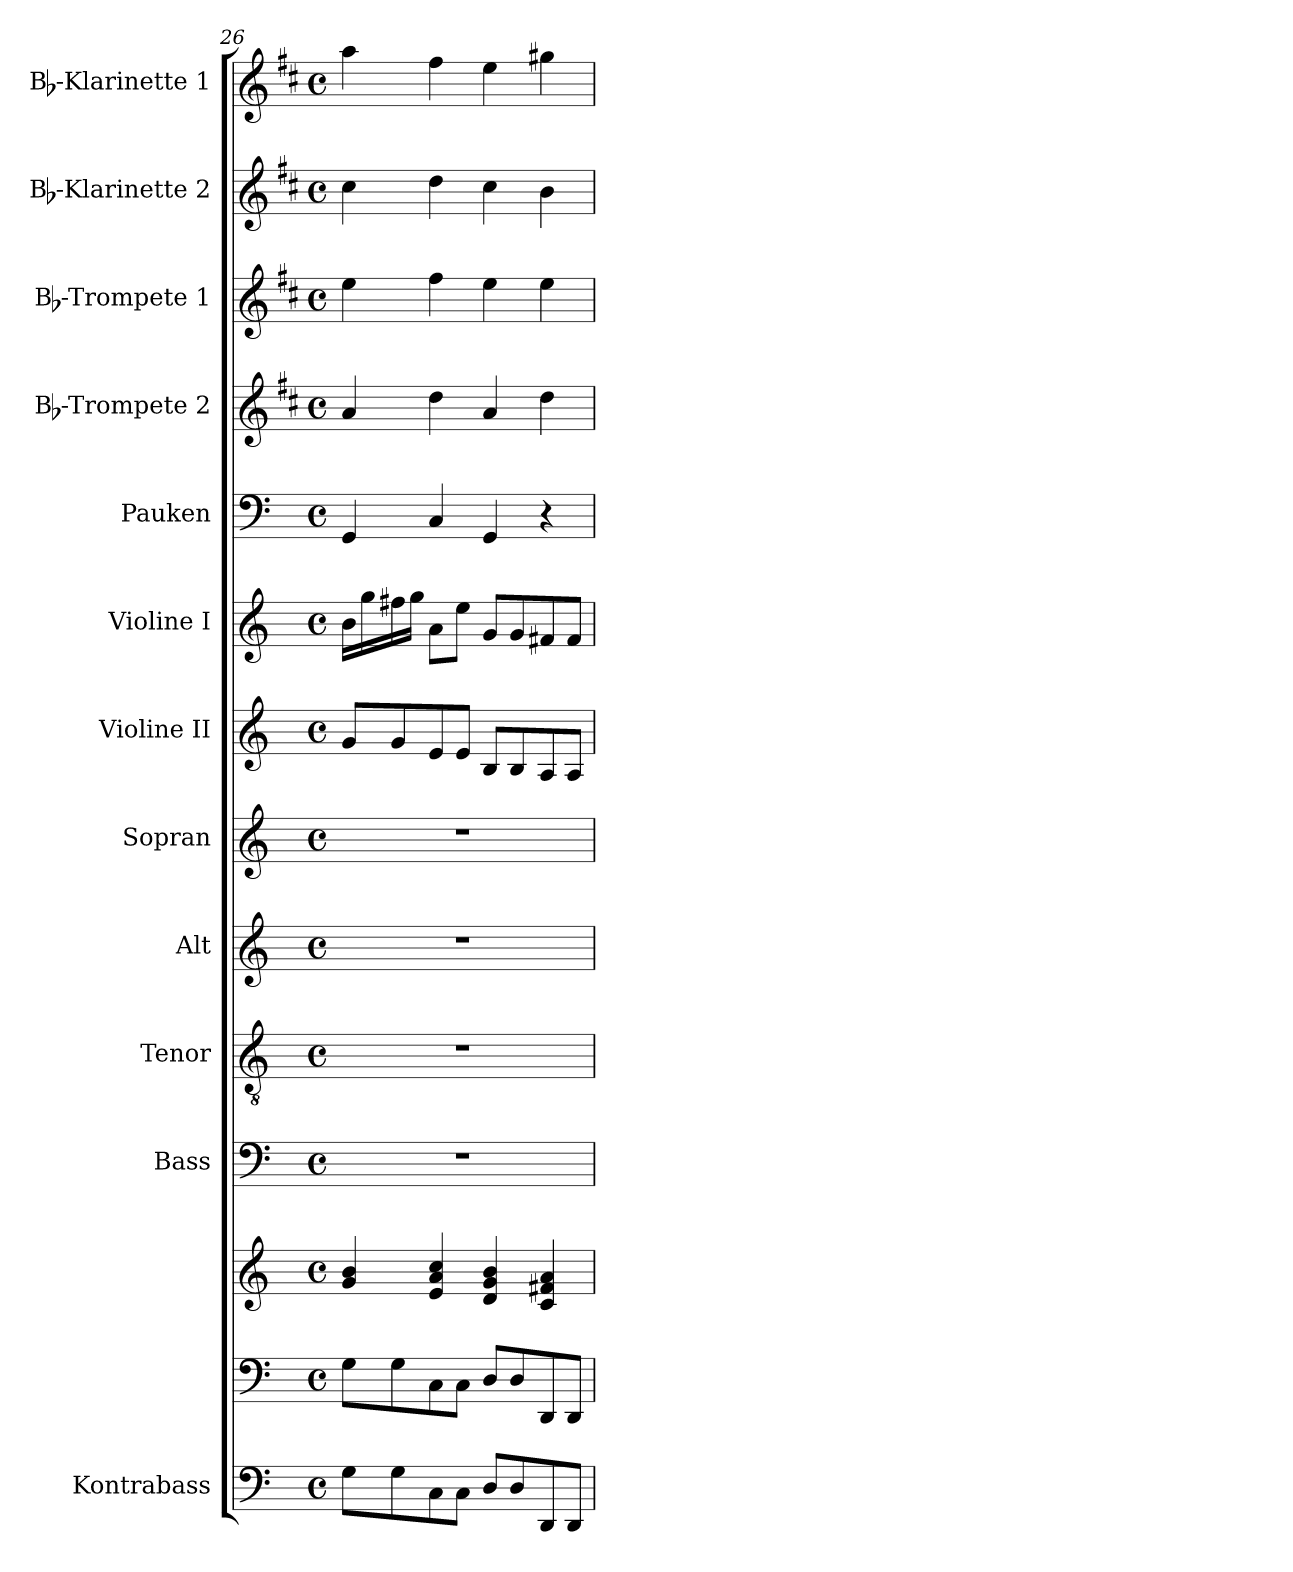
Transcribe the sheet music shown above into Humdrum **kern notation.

**kern	**kern	**kern	**kern	**kern	**kern	**kern	**kern	**kern	**kern	**kern	**kern	**kern	**kern
*part13	*part12	*part12	*part11	*part10	*part9	*part8	*part7	*part6	*part5	*part4	*part3	*part2	*part1
*staff14	*staff13	*staff12	*staff11	*staff10	*staff9	*staff8	*staff7	*staff6	*staff5	*staff4	*staff3	*staff2	*staff1
*I"Kontrabass	*	*	*I"Bass	*I"Tenor	*I"Alt	*I"Sopran	*I"Violine II	*I"Violine I	*I"Pauken	*I"Bb-Trompete 2	*I"Bb-Trompete 1	*I"Bb-Klarinette 2	*I"Bb-Klarinette 1
*I'Kb.	*	*	*I'B.	*I'T.	*I'A.	*I'S.	*I'Vl. II	*I'Vl. I	*I'Pk.	*I'Bb Trp. 2	*I'Bb Trp. 1	*I'Bb Kl. 2	*I'Bb Kl. 1
*clefF4	*clefF4	*clefG2	*clefF4	*clefGv2	*clefG2	*clefG2	*clefG2	*clefG2	*clefF4	*clefG2	*clefG2	*clefG2	*clefG2
*ITrd7c12	*	*	*	*	*	*	*	*	*	*ITrd1c2	*ITrd1c2	*ITrd1c2	*ITrd1c2
*k[]	*k[]	*k[]	*k[]	*k[]	*k[]	*k[]	*k[]	*k[]	*k[]	*k[]	*k[]	*k[]	*k[]
*C:	*C:	*C:	*C:	*C:	*C:	*C:	*C:	*C:	*C:	*C:	*C:	*C:	*C:
*M4/4	*M4/4	*M4/4	*M4/4	*M4/4	*M4/4	*M4/4	*M4/4	*M4/4	*M4/4	*M4/4	*M4/4	*M4/4	*M4/4
*met(c)	*met(c)	*met(c)	*met(c)	*met(c)	*met(c)	*met(c)	*met(c)	*met(c)	*met(c)	*met(c)	*met(c)	*met(c)	*met(c)
=26	=26	=26	=26	=26	=26	=26	=26	=26	=26	=26	=26	=26	=26
8GG\L	8G\L	4g/ 4b/	1r	1r	1r	1r	8g/L	16b\LL	4GG/	4g/	4dd\	4b\	4gg\
.	.	.	.	.	.	.	.	16gg\	.	.	.	.	.
8GG\	8G\	.	.	.	.	.	8g/	16ff#X\	.	.	.	.	.
.	.	.	.	.	.	.	.	16gg\JJ	.	.	.	.	.
8CC\	8C\	4e/ 4a/ 4cc/	.	.	.	.	8e/	8a\L	4C/	4cc\	4ee\	4cc\	4ee\
8CC\J	8C\J	.	.	.	.	.	8e/J	8ee\J	.	.	.	.	.
8DD/L	8D/L	4d/ 4g/ 4b/	.	.	.	.	8B/L	8g/L	4GG/	4g/	4dd\	4b\	4dd\
8DD/	8D/	.	.	.	.	.	8B/	8g/	.	.	.	.	.
8DDD/	8DD/	4c/ 4f#X/ 4a/	.	.	.	.	8A/	8f#X/	4r	4cc\	4dd\	4a\	4ff#X\
8DDD/J	8DD/J	.	.	.	.	.	8A/J	8f#/J	.	.	.	.	.
=	=	=	=	=	=	=	=	=	=	=	=	=	=
*-	*-	*-	*-	*-	*-	*-	*-	*-	*-	*-	*-	*-	*-
